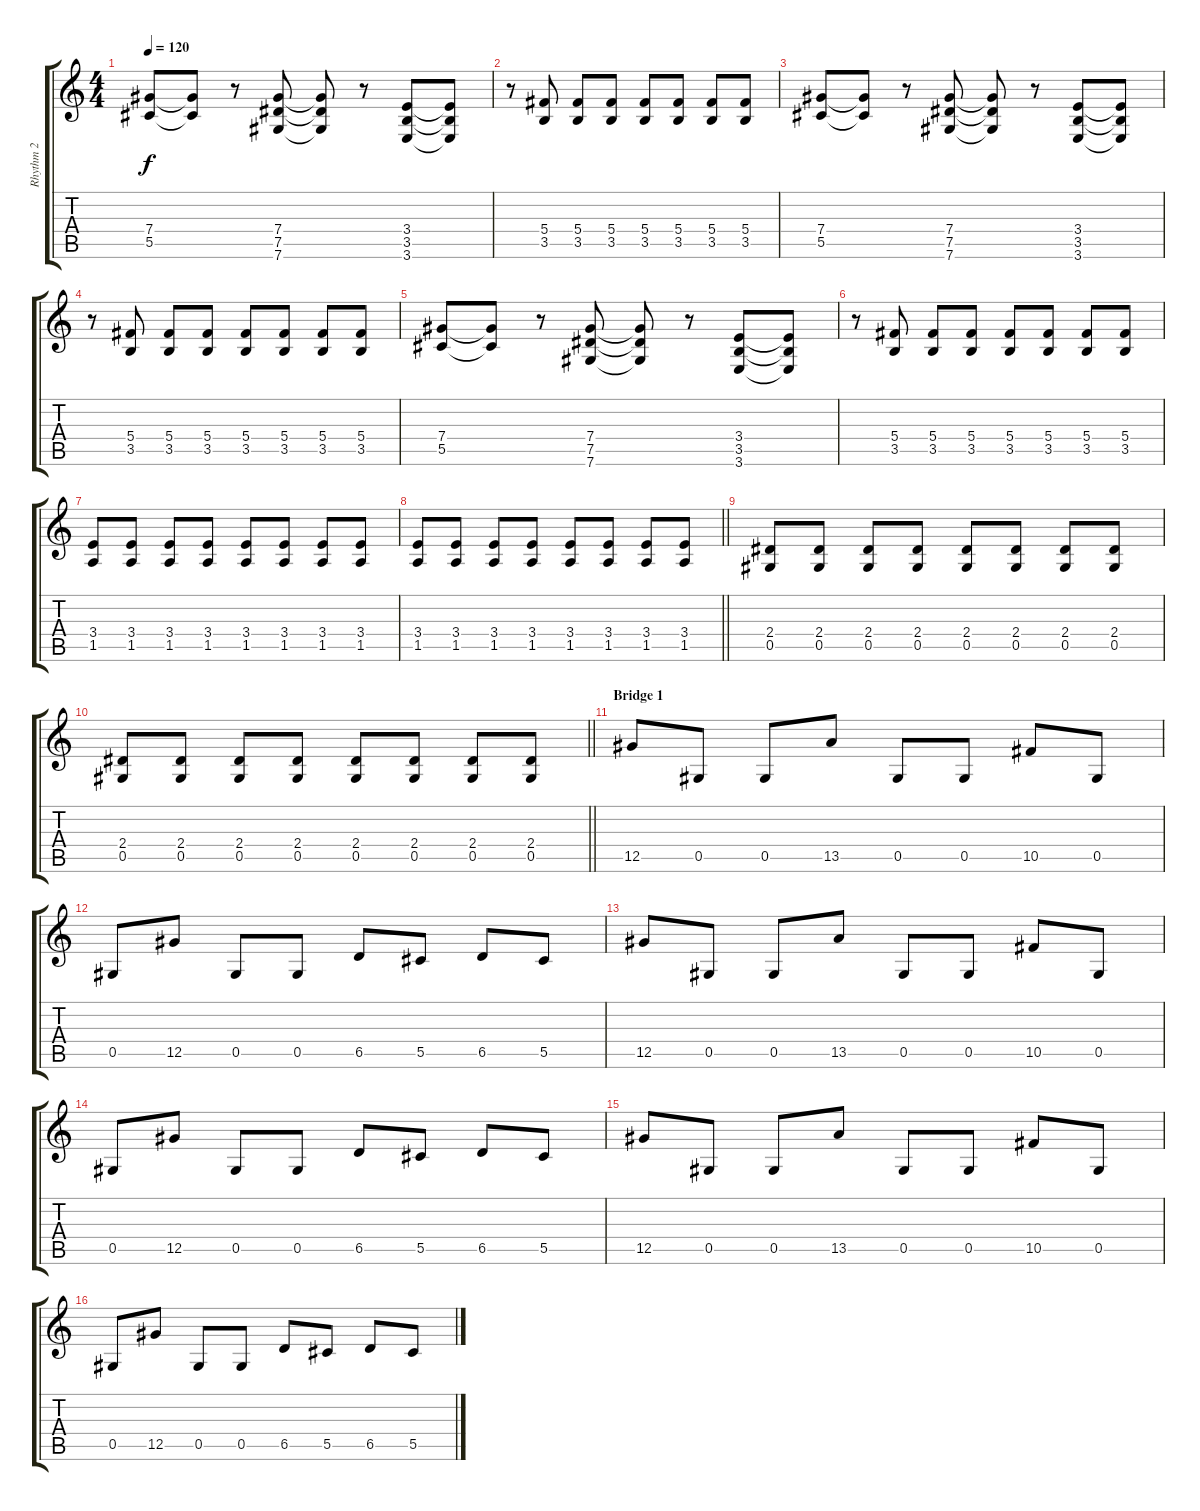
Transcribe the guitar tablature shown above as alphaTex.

\track ("Rhythm 2" "Rhythm 2") {instrument distortionguitar}
\staff {score tabs}
\tuning (Eb4 Bb3 Gb3 Db3 Ab2 Db2) {hide}
\ts (4 4)
\tempo 120
\clef g2
\ks c
(7.4 5.5).8{dy f} (7.4{t} 5.5{t}).8 r.8 (7.4 7.5 7.6).8 (7.4{t} 7.5{t} 7.6{t}).8 r.8 (3.4 3.5 3.6).8 (3.4{t} 3.5{t} 3.6{t}).8 |
r.8 (5.4 3.5).8 (5.4 3.5).8 (5.4 3.5).8 (5.4 3.5).8 (5.4 3.5).8 (5.4 3.5).8 (5.4 3.5).8 |
(7.4 5.5).8 (7.4{t} 5.5{t}).8 r.8 (7.4 7.5 7.6).8 (7.4{t} 7.5{t} 7.6{t}).8 r.8 (3.4 3.5 3.6).8 (3.4{t} 3.5{t} 3.6{t}).8 |
r.8 (5.4 3.5).8 (5.4 3.5).8 (5.4 3.5).8 (5.4 3.5).8 (5.4 3.5).8 (5.4 3.5).8 (5.4 3.5).8 |
(7.4 5.5).8 (7.4{t} 5.5{t}).8 r.8 (7.4 7.5 7.6).8 (7.4{t} 7.5{t} 7.6{t}).8 r.8 (3.4 3.5 3.6).8 (3.4{t} 3.5{t} 3.6{t}).8 |
r.8 (5.4 3.5).8 (5.4 3.5).8 (5.4 3.5).8 (5.4 3.5).8 (5.4 3.5).8 (5.4 3.5).8 (5.4 3.5).8 |
(3.4 1.5).8 (3.4 1.5).8 (3.4 1.5).8 (3.4 1.5).8 (3.4 1.5).8 (3.4 1.5).8 (3.4 1.5).8 (3.4 1.5).8 |
\barLineRight lightlight
(3.4 1.5).8 (3.4 1.5).8 (3.4 1.5).8 (3.4 1.5).8 (3.4 1.5).8 (3.4 1.5).8 (3.4 1.5).8 (3.4 1.5).8 |
(2.4 0.5).8 (2.4 0.5).8 (2.4 0.5).8 (2.4 0.5).8 (2.4 0.5).8 (2.4 0.5).8 (2.4 0.5).8 (2.4 0.5).8 |
\barLineRight lightlight
(2.4 0.5).8 (2.4 0.5).8 (2.4 0.5).8 (2.4 0.5).8 (2.4 0.5).8 (2.4 0.5).8 (2.4 0.5).8 (2.4 0.5).8 |
\section ("" "Bridge 1")
12.5.8 0.5.8 0.5.8 13.5.8 0.5.8 0.5.8 10.5.8 0.5.8 |
0.5.8 12.5.8 0.5.8 0.5.8 6.5.8 5.5.8 6.5.8 5.5.8 |
12.5.8 0.5.8 0.5.8 13.5.8 0.5.8 0.5.8 10.5.8 0.5.8 |
0.5.8 12.5.8 0.5.8 0.5.8 6.5.8 5.5.8 6.5.8 5.5.8 |
12.5.8 0.5.8 0.5.8 13.5.8 0.5.8 0.5.8 10.5.8 0.5.8 |
0.5.8 12.5.8 0.5.8 0.5.8 6.5.8 5.5.8 6.5.8 5.5.8
